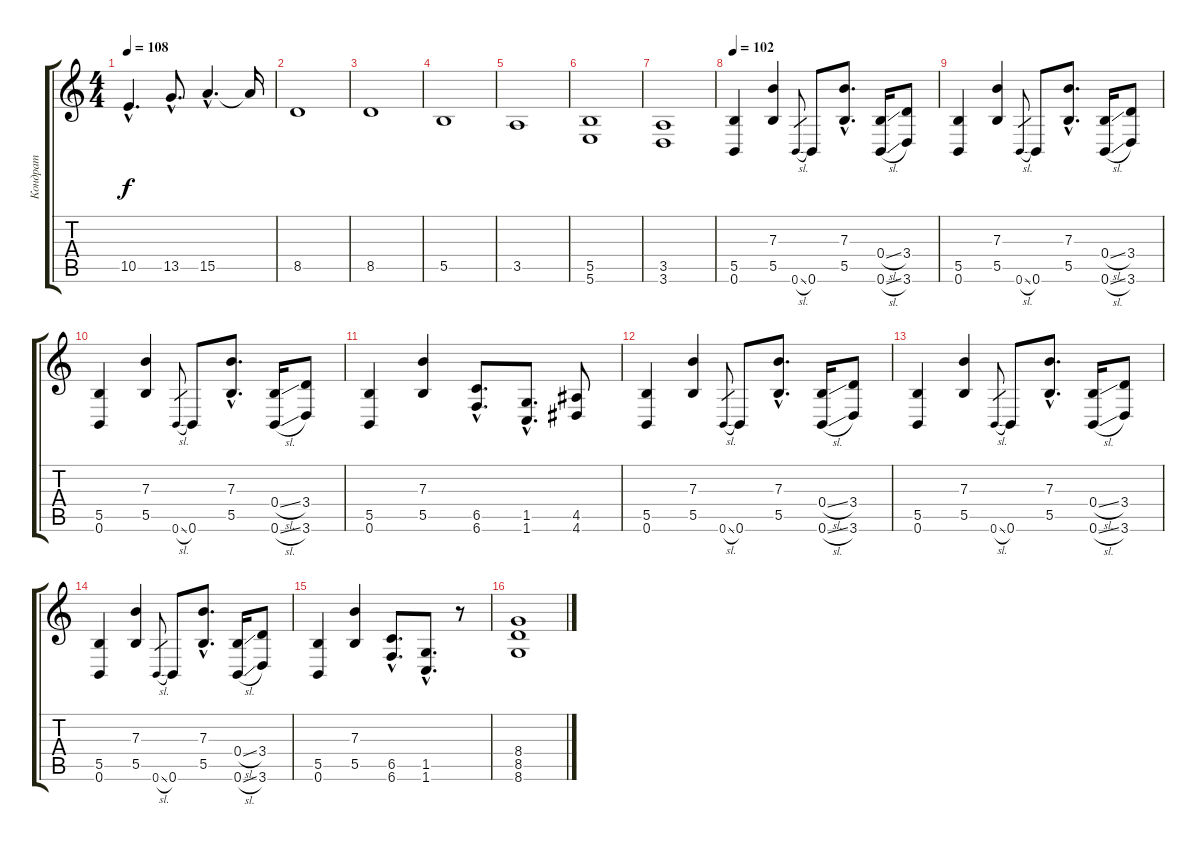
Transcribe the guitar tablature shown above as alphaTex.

\track ("Кондрат" "Кондрат") {instrument overdrivenguitar}
\staff {score tabs}
\tuning (Db4 Ab3 E3 B2 Gb2 B1) {hide}
\ts (4 4)
\tempo 108
\clef g2
\ks c
10.5{hac}.4{d dy f} 13.5{hac}.8{d} 15.5{hac}.4{d} 15.5{t}.16 |
8.5.1 |
8.5.1 |
5.5.1 |
3.5.1 |
(5.5 5.6).1{volume 13} |
(3.5 3.6).1 |
\tempo 102
(5.5 0.6).4{volume 15 instrument overdrivenguitar} (7.3 5.5).4 0.6{sl}.8{gr} 0.6.8 (7.3{hac} 5.5{hac}).8{d} (0.4{sl} 0.6{sl}).16 (3.4 3.6).8 |
(5.5 0.6).4 (7.3 5.5).4 0.6{sl}.8{gr} 0.6.8 (7.3{hac} 5.5{hac}).8{d} (0.4{sl} 0.6{sl}).16 (3.4 3.6).8 |
(5.5 0.6).4 (7.3 5.5).4 0.6{sl}.8{gr} 0.6.8 (7.3{hac} 5.5{hac}).8{d} (0.4{sl} 0.6{sl}).16 (3.4 3.6).8 |
(5.5 0.6).4 (7.3 5.5).4 (6.5{hac} 6.6{hac}).8{d} (1.5{hac} 1.6{hac}).8{d} (4.5 4.6).8 |
(5.5 0.6).4 (7.3 5.5).4 0.6{sl}.8{gr} 0.6.8 (7.3{hac} 5.5{hac}).8{d} (0.4{sl} 0.6{sl}).16 (3.4 3.6).8 |
(5.5 0.6).4 (7.3 5.5).4 0.6{sl}.8{gr} 0.6.8 (7.3{hac} 5.5{hac}).8{d} (0.4{sl} 0.6{sl}).16 (3.4 3.6).8 |
(5.5 0.6).4 (7.3 5.5).4 0.6{sl}.8{gr} 0.6.8 (7.3{hac} 5.5{hac}).8{d} (0.4{sl} 0.6{sl}).16 (3.4 3.6).8 |
(5.5 0.6).4 (7.3 5.5).4 (6.5{hac} 6.6{hac}).8{d} (1.5{hac} 1.6{hac}).8{d} r.8 |
(8.4 8.5 8.6).1
